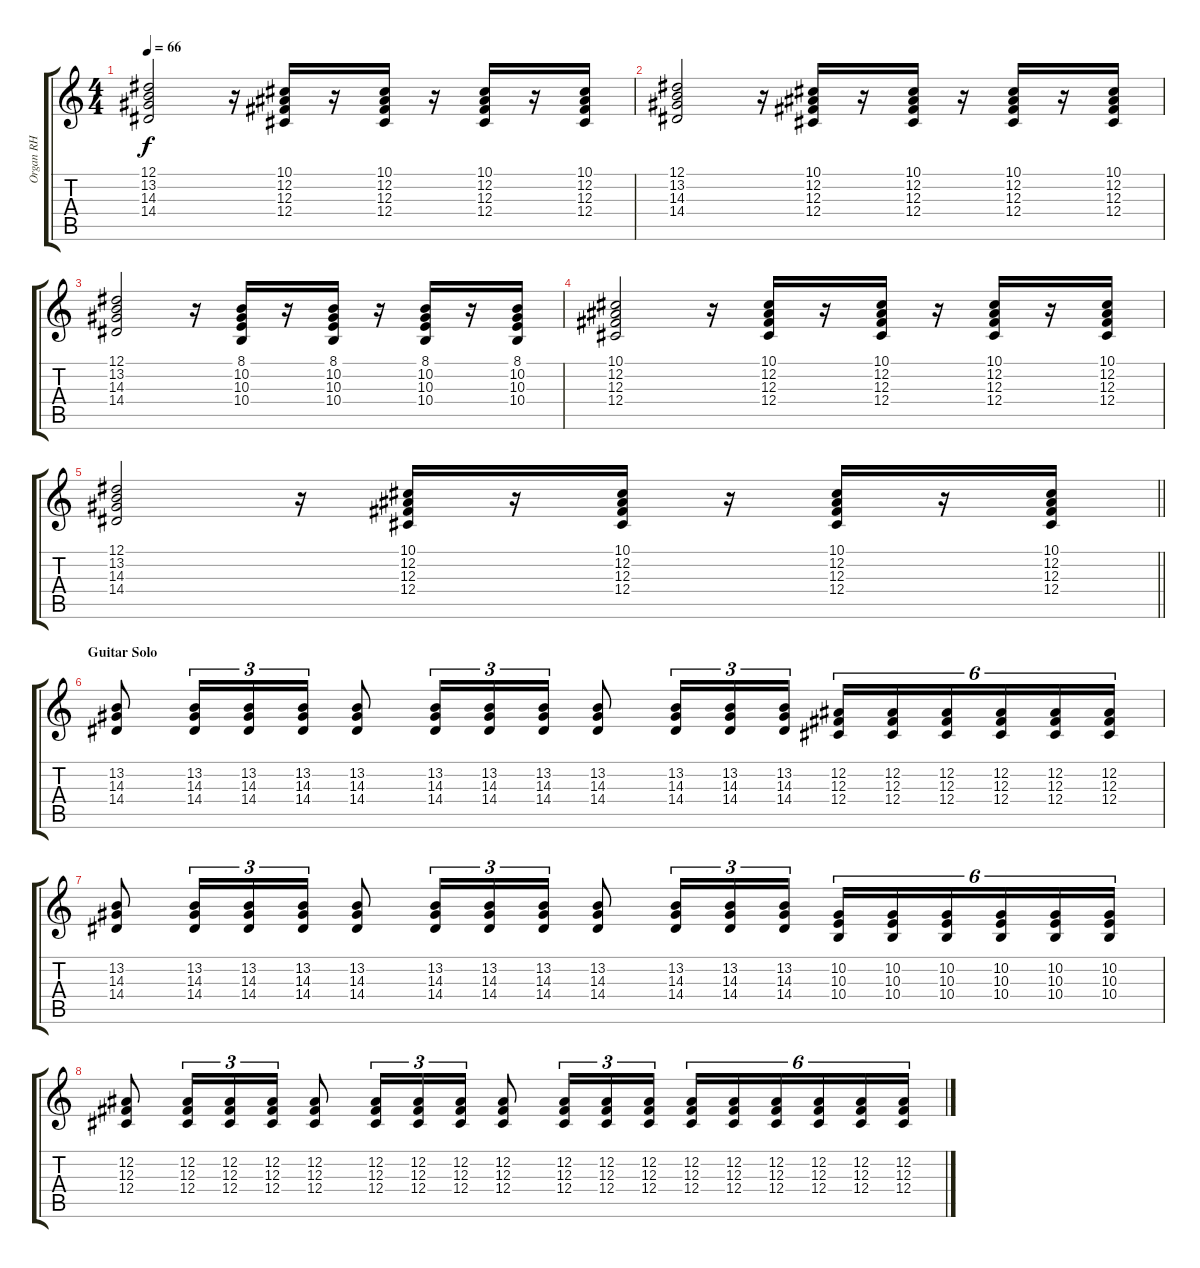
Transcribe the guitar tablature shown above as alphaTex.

\track ("Organ RH" "Organ RH") {instrument rockorgan}
\staff {score tabs}
\tuning (Eb4 Bb3 Gb3 Db3 Ab2 Eb2) {hide}
\ts (4 4)
\tempo 66
\clef g2
\ks c
(12.1 13.2 14.3 14.4).2{dy f} r.16 (10.1 12.2 12.3 12.4).16 r.16 (10.1 12.2 12.3 12.4).16 r.16 (10.1 12.2 12.3 12.4).16 r.16 (10.1 12.2 12.3 12.4).16 |
(12.1 13.2 14.3 14.4).2 r.16 (10.1 12.2 12.3 12.4).16 r.16 (10.1 12.2 12.3 12.4).16 r.16 (10.1 12.2 12.3 12.4).16 r.16 (10.1 12.2 12.3 12.4).16 |
(12.1 13.2 14.3 14.4).2 r.16 (8.1 10.2 10.3 10.4).16 r.16 (8.1 10.2 10.3 10.4).16 r.16 (8.1 10.2 10.3 10.4).16 r.16 (8.1 10.2 10.3 10.4).16 |
(10.1 12.2 12.3 12.4).2 r.16 (10.1 12.2 12.3 12.4).16 r.16 (10.1 12.2 12.3 12.4).16 r.16 (10.1 12.2 12.3 12.4).16 r.16 (10.1 12.2 12.3 12.4).16 |
\barLineRight lightlight
(12.1 13.2 14.3 14.4).2 r.16 (10.1 12.2 12.3 12.4).16 r.16 (10.1 12.2 12.3 12.4).16 r.16 (10.1 12.2 12.3 12.4).16 r.16 (10.1 12.2 12.3 12.4).16 |
\section ("" "Guitar Solo")
(13.2 14.3 14.4).8{instrument stringensemble1} (13.2 14.3 14.4).16{tu (3 2)} (13.2 14.3 14.4).16{tu (3 2)} (13.2 14.3 14.4).16{tu (3 2)} (13.2 14.3 14.4).8 (13.2 14.3 14.4).16{tu (3 2)} (13.2 14.3 14.4).16{tu (3 2)} (13.2 14.3 14.4).16{tu (3 2)} (13.2 14.3 14.4).8 (13.2 14.3 14.4).16{tu (3 2)} (13.2 14.3 14.4).16{tu (3 2)} (13.2 14.3 14.4).16{tu (3 2)} (12.2 12.3 12.4).16{tu (6 4)} (12.2 12.3 12.4).16{tu (6 4)} (12.2 12.3 12.4).16{tu (6 4)} (12.2 12.3 12.4).16{tu (6 4)} (12.2 12.3 12.4).16{tu (6 4)} (12.2 12.3 12.4).16{tu (6 4)} |
(13.2 14.3 14.4).8{instrument stringensemble1} (13.2 14.3 14.4).16{tu (3 2)} (13.2 14.3 14.4).16{tu (3 2)} (13.2 14.3 14.4).16{tu (3 2)} (13.2 14.3 14.4).8 (13.2 14.3 14.4).16{tu (3 2)} (13.2 14.3 14.4).16{tu (3 2)} (13.2 14.3 14.4).16{tu (3 2)} (13.2 14.3 14.4).8 (13.2 14.3 14.4).16{tu (3 2)} (13.2 14.3 14.4).16{tu (3 2)} (13.2 14.3 14.4).16{tu (3 2)} (10.2 10.3 10.4).16{tu (6 4)} (10.2 10.3 10.4).16{tu (6 4)} (10.2 10.3 10.4).16{tu (6 4)} (10.2 10.3 10.4).16{tu (6 4)} (10.2 10.3 10.4).16{tu (6 4)} (10.2 10.3 10.4).16{tu (6 4)} |
(12.2 12.3 12.4).8{instrument stringensemble1} (12.2 12.3 12.4).16{tu (3 2)} (12.2 12.3 12.4).16{tu (3 2)} (12.2 12.3 12.4).16{tu (3 2)} (12.2 12.3 12.4).8 (12.2 12.3 12.4).16{tu (3 2)} (12.2 12.3 12.4).16{tu (3 2)} (12.2 12.3 12.4).16{tu (3 2)} (12.2 12.3 12.4).8 (12.2 12.3 12.4).16{tu (3 2)} (12.2 12.3 12.4).16{tu (3 2)} (12.2 12.3 12.4).16{tu (3 2)} (12.2 12.3 12.4).16{tu (6 4)} (12.2 12.3 12.4).16{tu (6 4)} (12.2 12.3 12.4).16{tu (6 4)} (12.2 12.3 12.4).16{tu (6 4)} (12.2 12.3 12.4).16{tu (6 4)} (12.2 12.3 12.4).16{tu (6 4)}
